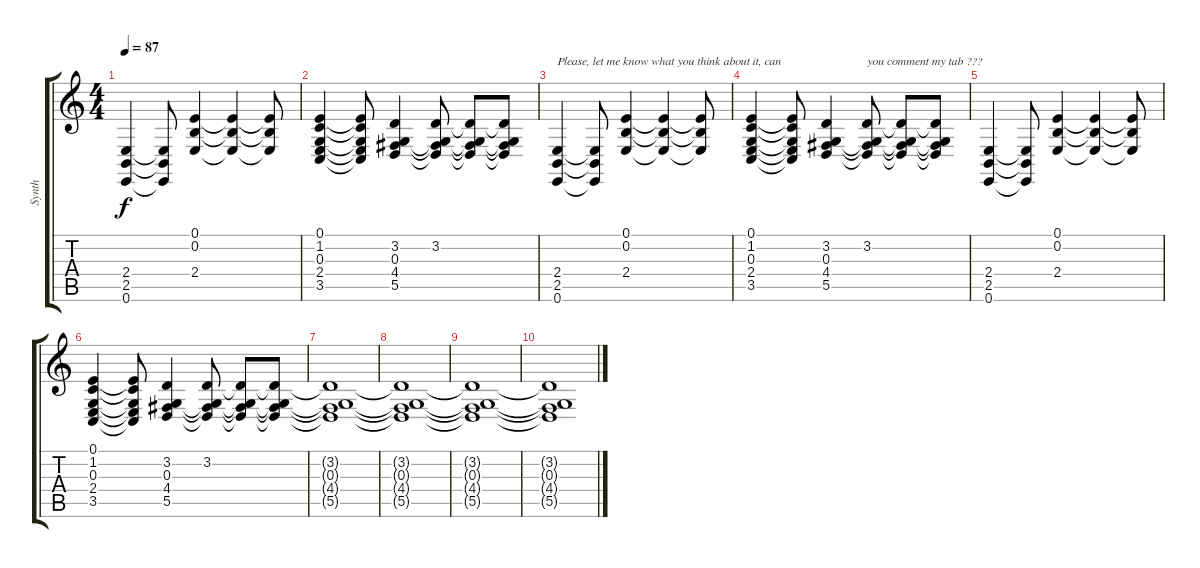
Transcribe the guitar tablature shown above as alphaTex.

\track ("Synth" "Synth") {instrument synthstrings1}
\staff {score tabs}
\tuning (E4 B3 G3 D3 A2 E2) {hide}
\ts (4 4)
\tempo 87
\clef g2
\ks c
(2.4 2.5 0.6).4{dy f} (2.4{t} 2.5{t} 0.6{t}).8 (0.1 0.2 2.4).4 (0.1{t} 0.2{t} 2.4{t}).4 (0.1{t} 0.2{t} 2.4{t}).8 |
(0.1 1.2 0.3 2.4 3.5).4 (0.1{t} 1.2{t} 0.3{t} 2.4{t} 3.5{t}).8 (3.2 0.3 4.4 5.5).4 (3.2 0.3{t} 4.4{t} 5.5{t}).8 (3.2{t} 0.3{t} 4.4{t} 5.5{t}).8 (3.2{t} 0.3{t} 4.4{t} 5.5{t}).8 |
(2.4 2.5 0.6).4{txt "Please, let me know what you think about it, can"} (2.4{t} 2.5{t} 0.6{t}).8 (0.1 0.2 2.4).4 (0.1{t} 0.2{t} 2.4{t}).4 (0.1{t} 0.2{t} 2.4{t}).8 |
(0.1 1.2 0.3 2.4 3.5).4 (0.1{t} 1.2{t} 0.3{t} 2.4{t} 3.5{t}).8 (3.2 0.3 4.4 5.5).4 (3.2 0.3{t} 4.4{t} 5.5{t}).8{txt "you comment my tab ???"} (3.2{t} 0.3{t} 4.4{t} 5.5{t}).8 (3.2{t} 0.3{t} 4.4{t} 5.5{t}).8 |
(2.4 2.5 0.6).4 (2.4{t} 2.5{t} 0.6{t}).8 (0.1 0.2 2.4).4 (0.1{t} 0.2{t} 2.4{t}).4 (0.1{t} 0.2{t} 2.4{t}).8 |
(0.1 1.2 0.3 2.4 3.5).4 (0.1{t} 1.2{t} 0.3{t} 2.4{t} 3.5{t}).8 (3.2 0.3 4.4 5.5).4 (3.2 0.3{t} 4.4{t} 5.5{t}).8 (3.2{t} 0.3{t} 4.4{t} 5.5{t}).8 (3.2{t} 0.3{t} 4.4{t} 5.5{t}).8 |
(3.2{t} 0.3{t} 4.4{t} 5.5{t}).1 |
(3.2{t} 0.3{t} 4.4{t} 5.5{t}).1 |
(3.2{t} 0.3{t} 4.4{t} 5.5{t}).1 |
(3.2{t} 0.3{t} 4.4{t} 5.5{t}).1
